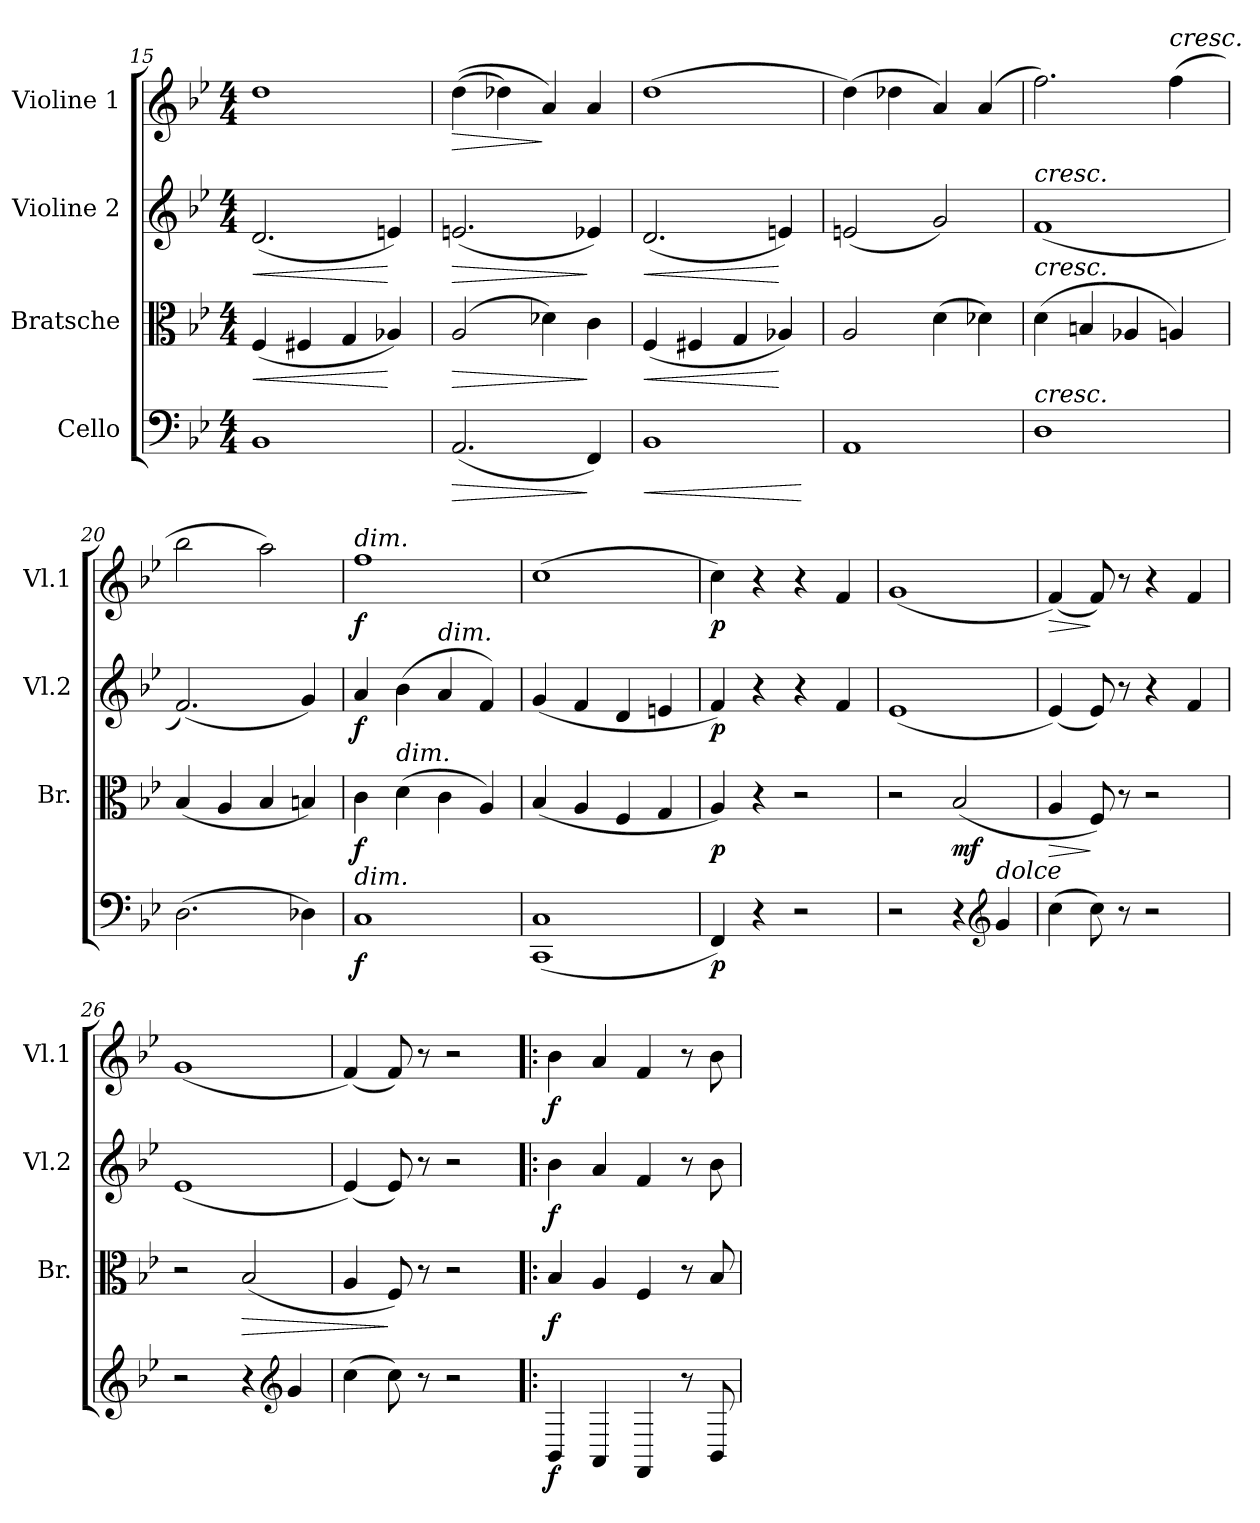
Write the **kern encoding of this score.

**kern	**dynam	**kern	**dynam	**kern	**dynam	**kern	**dynam
*part4	*part4	*part3	*part3	*part2	*part2	*part1	*part1
*staff4	*staff4	*staff3	*staff3	*staff2	*staff2	*staff1	*staff1
*I"Cello	*	*I"Bratsche	*	*I"Violine 2	*	*I"Violine 1	*
*	*	*I'Br.	*	*I'Vl.2	*	*I'Vl.1	*
*clefF4	*	*clefC3	*	*clefG2	*	*clefG2	*
*k[b-e-]	*	*k[b-e-]	*	*k[b-e-]	*	*k[b-e-]	*
*M4/4	*	*M4/4	*	*M4/4	*	*M4/4	*
=15	=15	=15	=15	=15	=15	=15	=15
!	!	!	!LO:HP:b	!	!LO:HP:b	!	!
1BB-	.	(4F/	<	(2.d/	<	1dd	.
.	.	4F#X/	.	.	.	.	.
.	.	4G/	.	.	.	.	.
.	.	4A-X/)	[	4en/)	[	.	.
!!LO:LB:g=z
=16	=16	=16	=16	=16	=16	=16	=16
!	!LO:HP:b	!	!LO:HP:b	!	!LO:HP:b	!	!LO:HP:b
(2.AA/	>	(2A/	>	(2.en/	>	((4dd\	>
.	.	.	.	.	.	4dd-X\)	.
.	.	4d-X\)	.	.	.	4a/)	]
4FF/)	]	4c\	]	4e-X/)	]	4a/	.
=17	=17	=17	=17	=17	=17	=17	=17
!	!LO:HP:b	!	!LO:HP:b	!	!LO:HP:b	!	!
1BB-	<	(4F/	<	(2.d/	<	(1dd	.
.	.	4F#X/	.	.	.	.	.
.	.	4G/	.	.	.	.	.
.	.	4A-X/)	[	4en/)	[	.	.
.	[	.	.	.	.	.	.
=18	=18	=18	=18	=18	=18	=18	=18
1AA	.	2A/	.	(2en/	.	(4dd\)	.
.	.	.	.	.	.	4dd-X\	.
.	.	(4d\	.	2g/)	.	4a/)	.
.	.	4d-X\)	.	.	.	(4a/	.
=19	=19	=19	=19	=19	=19	=19	=19
!	!	!	!	!LO:TX:a:i:t=cresc.	!	!	!
!	!	!LO:TX:a:i:t=cresc.	!	!	!	!	!
!LO:TX:a:i:t=cresc.	!	!	!	!	!	!	!
1D	.	(4d\	.	(1f	.	2.ff\)	.
.	.	4Bn/	.	.	.	.	.
.	.	4A-X/	.	.	.	.	.
!	!	!	!	!	!	!LO:TX:a:i:t=cresc.	!
.	.	4An/)	.	.	.	(4ff\	.
=20	=20	=20	=20	=20	=20	=20	=20
(2.D\	.	(4B-/	.	(2.f/)	.	2bb-\	.
.	.	4A/	.	.	.	.	.
.	.	4B-/	.	.	.	2aa\)	.
4D-X\)	.	4Bn/)	.	4g/)	.	.	.
=21	=21	=21	=21	=21	=21	=21	=21
!	!	!	!	!	!	!LO:TX:a:i:t=dim.	!
!LO:TX:a:i:t=dim.	!	!	!	!	!	!	!
!	!LO:DY:b	!	!LO:DY:b	!	!LO:DY:b	!	!LO:DY:b
1C	f	4c\	f	4a/	f	1ff	f
!	!	!LO:TX:a:i:t=dim.	!	!	!	!	!
.	.	(4d\	.	(4b-\	.	.	.
!	!	!	!	!LO:TX:a:i:t=dim.	!	!	!
.	.	4c\	.	4a/	.	.	.
.	.	4A/)	.	4f/)	.	.	.
!!LO:LB:g=z
=22	=22	=22	=22	=22	=22	=22	=22
(1CC 1C	.	(4B-/	.	(4g/	.	(1cc	.
.	.	4A/	.	4f/	.	.	.
.	.	4F/	.	4d/	.	.	.
.	.	4G/	.	4en/	.	.	.
=23	=23	=23	=23	=23	=23	=23	=23
!	!LO:DY:b	!	!LO:DY:b	!	!LO:DY:b	!	!LO:DY:b
4FF/)	p	4A/)	p	4f/)	p	4cc\)	p
4r	.	4r	.	4r	.	4r	.
2r	.	2r	.	4r	.	4r	.
.	.	.	.	4f/	.	4f/	.
=24	=24	=24	=24	=24	=24	=24	=24
2r	.	2r	.	(1e-	.	(1g	.
!	!	!	!LO:DY:b	!	!	!	!
4r	.	(2B-/	mf	.	.	.	.
*clefG2	*	*	*	*	*	*	*
!LO:TX:a:i:t=dolce	!	!	!	!	!	!	!
4g/	.	.	.	.	.	.	.
=25	=25	=25	=25	=25	=25	=25	=25
!	!	!	!LO:HP:b	!	!	!	!LO:HP:b
(4cc\	.	4A/	>	(4e-/)	.	(4f/)	>
8cc\)	.	8F/)	]	8e-/)	.	8f/)	]
8r	.	8r	.	8r	.	8r	.
2r	.	2r	.	4r	.	4r	.
.	.	.	.	4f/	.	4f/	.
=26	=26	=26	=26	=26	=26	=26	=26
2r	.	2r	.	(1e-	.	(1g	.
!	!	!	!LO:HP:b	!	!	!	!
4r	.	(2B-/	>	.	.	.	.
*clefG2	*	*	*	*	*	*	*
4g/	.	.	.	.	.	.	.
=27	=27	=27	=27	=27	=27	=27	=27
(4cc\	.	4A/	.	(4e-/)	.	(4f/)	.
8cc\)	.	8F/)	]	8e-/)	.	8f/)	.
8r	.	8r	.	8r	.	8r	.
2r	.	2r	.	2r	.	2r	.
!!LO:PB:g=z
=28!|:	=28!|:	=28!|:	=28!|:	=28!|:	=28!|:	=28!|:	=28!|:
!	!LO:DY:b	!	!LO:DY:b	!	!LO:DY:b	!	!LO:DY:b
4BB-/	f	4B-/	f	4b-\	f	4b-\	f
4AA/	.	4A/	.	4a/	.	4a/	.
4FF/	.	4F/	.	4f/	.	4f/	.
8r	.	8r	.	8r	.	8r	.
8BB-/	.	8B-/	.	8b-\	.	8b-\	.
=	=	=	=	=	=	=	=
*-	*-	*-	*-	*-	*-	*-	*-
